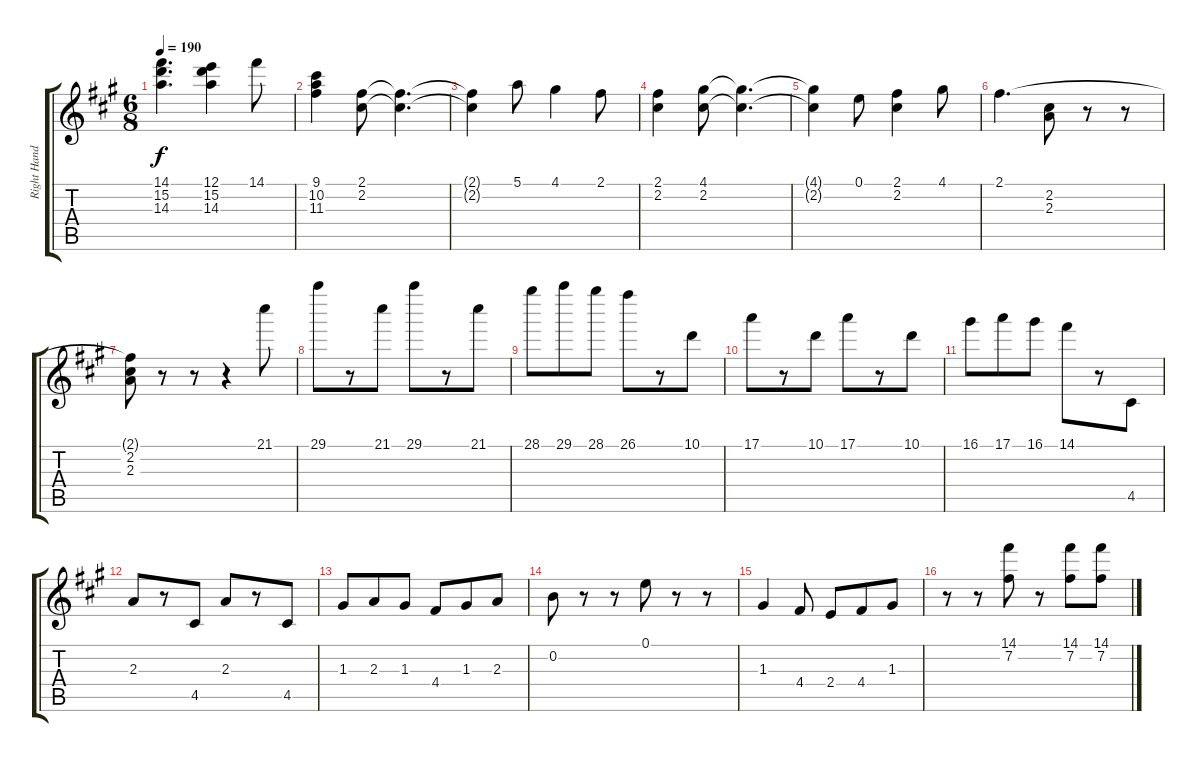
\track ("Right Hand" "Right Hand") {instrument acousticguitarsteel}
\staff {score tabs}
\tuning (E4 B3 G3 D3 A2 E2) {hide}
\ts (6 8)
\tempo 190
\clef g2
\ks a
(14.1{t} 15.2{t} 14.3{t}).4{d dy f} (12.1 15.2 14.3).4 14.1.8 |
(9.1 10.2 11.3).4 (2.1 2.2).8 (2.1{t} 2.2{t}).4{d} |
(2.1{t} 2.2{t}).4 5.1.8 4.1.4 2.1.8 |
(2.1 2.2).4 (4.1 2.2).8 (4.1{t} 2.2{t}).4{d} |
(4.1{t} 2.2{t}).4 0.1.8 (2.1 2.2).4 4.1.8 |
2.1.4{d} (2.2 2.3).8 r.8 r.8 |
(2.1{t} 2.2 2.3).8 r.8 r.8 r.4 21.1.8 |
29.1.8 r.8 21.1.8 29.1.8 r.8 21.1.8 |
28.1.8 29.1.8 28.1.8 26.1.8 r.8 10.1.8 |
17.1.8 r.8 10.1.8 17.1.8 r.8 10.1.8 |
16.1.8 17.1.8 16.1.8 14.1.8 r.8 4.5.8 |
2.3.8 r.8 4.5.8 2.3.8 r.8 4.5.8 |
1.3.8 2.3.8 1.3.8 4.4.8 1.3.8 2.3.8 |
0.2.8 r.8 r.8 0.1.8 r.8 r.8 |
1.3.4 4.4.8 2.4.8 4.4.8 1.3.8 |
r.8 r.8 (14.1 7.2).8 r.8 (14.1 7.2).8 (14.1 7.2).8
